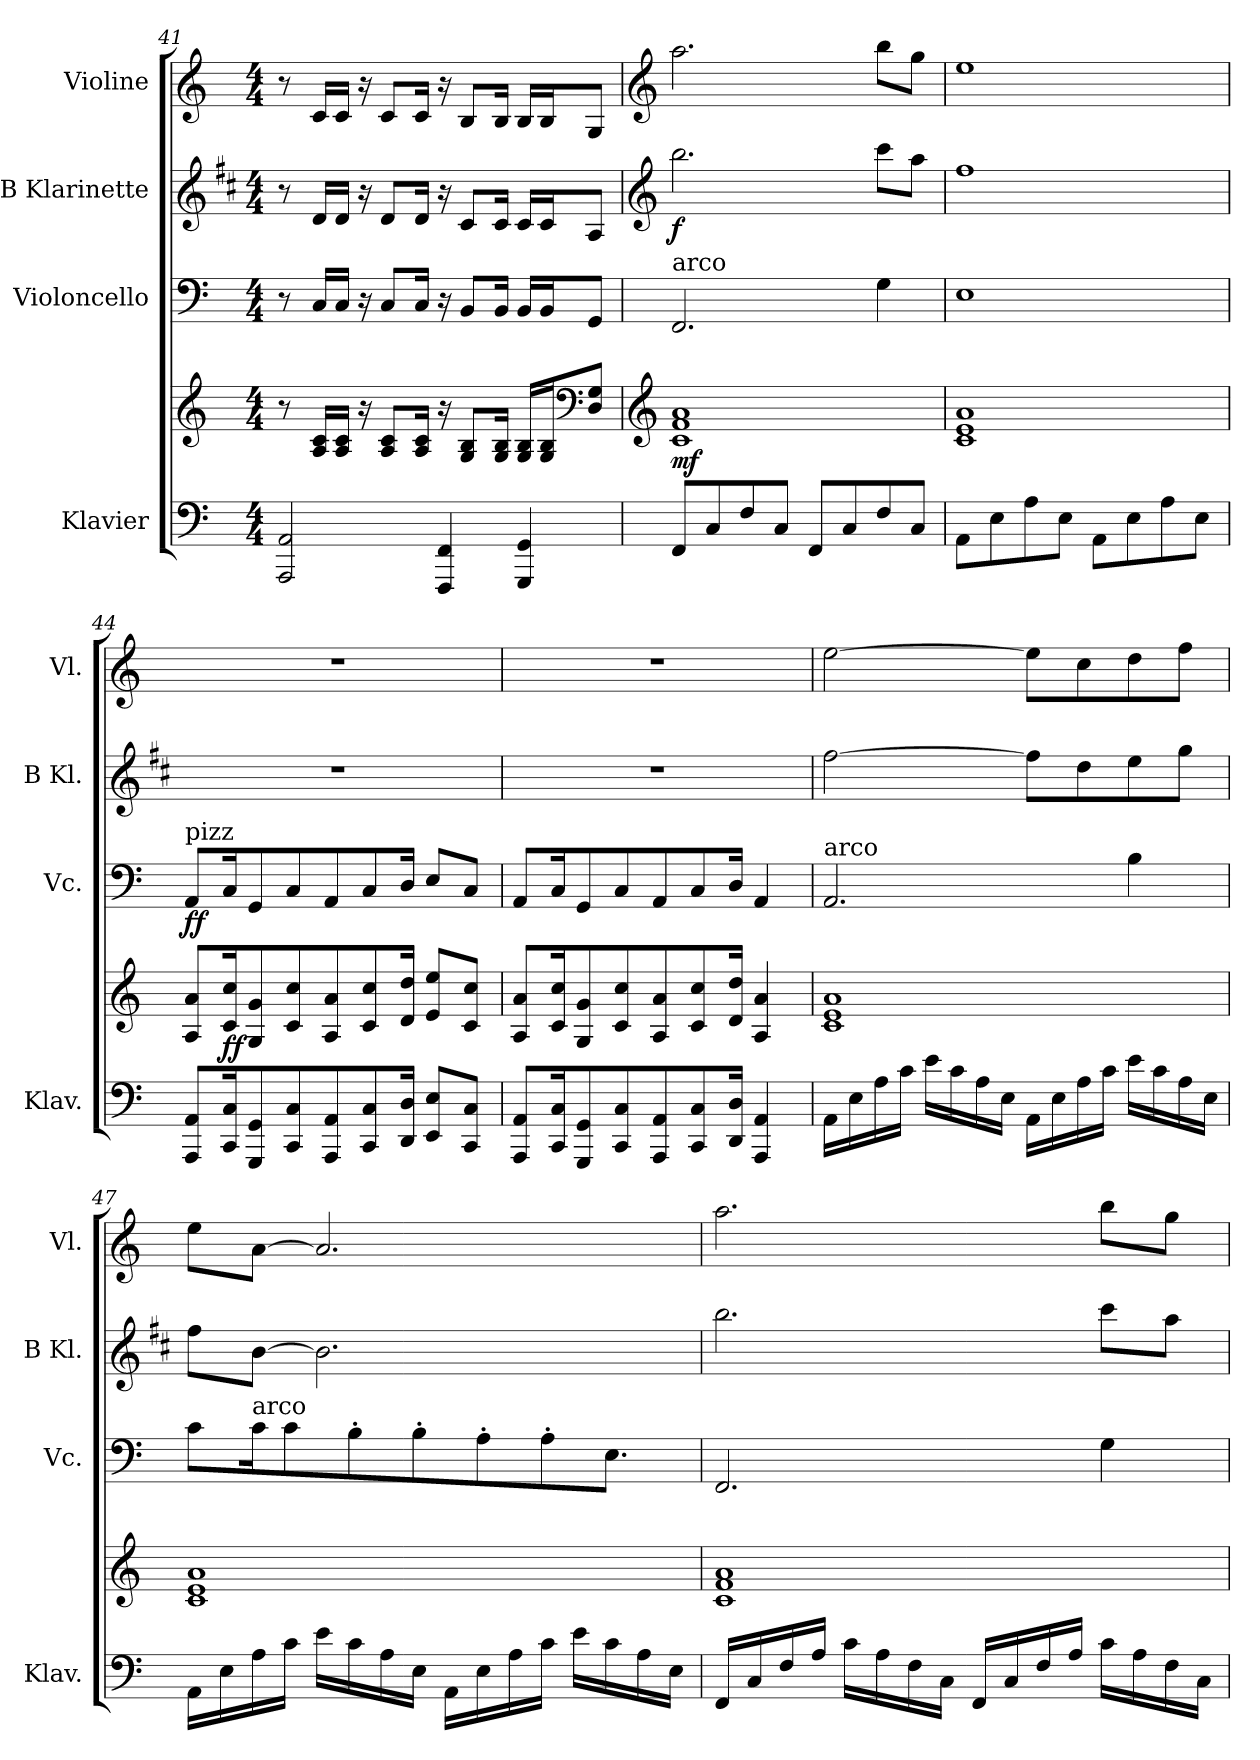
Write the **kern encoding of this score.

**kern	**kern	**dynam	**kern	**dynam	**kern	**dynam	**kern
*part4	*part4	*part4	*part3	*part3	*part2	*part2	*part1
*staff5	*staff4	*staff4/5	*staff3	*staff3	*staff2	*staff2	*staff1
*I"Klavier	*	*	*I"Violoncello	*	*I"B Klarinette	*	*I"Violine
*I'Klav.	*	*	*I'Vc.	*	*I'B Kl.	*	*I'Vl.
!!LO:LB:g=z
*clefF4	*clefG2	*	*clefF4	*	*clefG2	*	*clefG2
*	*	*	*	*	*ITrd1c2	*	*
*k[]	*k[]	*	*k[]	*	*k[]	*	*k[]
*M4/4	*M4/4	*	*M4/4	*	*M4/4	*	*M4/4
=41	=41	=41	=41	=41	=41	=41	=41
2AAA/ 2AA/	8r	.	8r	.	8r	.	8r
.	16A/ 16c/LL	.	16C/LL	.	16c/LL	.	16c/LL
.	16A/ 16c/JJ	.	16C/JJ	.	16c/JJ	.	16c/JJ
.	16r	.	16r	.	16r	.	16r
.	8A/ 8c/L	.	8C/L	.	8c/L	.	8c/L
.	16A/ 16c/Jk	.	16C/Jk	.	16c/Jk	.	16c/Jk
4FFF/ 4FF/	16r	.	16r	.	16r	.	16r
.	8G/ 8B/L	.	8BB/L	.	8B/L	.	8B/L
.	16G/ 16B/Jk	.	16BB/Jk	.	16B/Jk	.	16B/Jk
4GGG/ 4GG/	16G/ 16B/LL	.	16BB/LL	.	16B/LL	.	16B/LL
.	16G/ 16B/J	.	16BB/J	.	16B/J	.	16B/J
*	*clefF4	*	*	*	*	*	*
.	8D/ 8G/J	.	8GG/J	.	8G/J	.	8G/J
=42	=42	=42	=42	=42	=42	=42	=42
*	*clefG2	*	*	*	*clefG2	*	*clefG2
!	!	!	!LO:TX:a:t=arco	!	!	!	!
!	!	!LO:DY:b	!	!	!	!LO:DY:b	!
8FF/L	1c 1f 1a	mf	2.FF/	.	2.aa\	f	2.aa\
8C/	.	.	.	.	.	.	.
8F/	.	.	.	.	.	.	.
8C/J	.	.	.	.	.	.	.
8FF/L	.	.	.	.	.	.	.
8C/	.	.	.	.	.	.	.
8F/	.	.	4G\	.	8bb\L	.	8bb\L
8C/J	.	.	.	.	8gg\J	.	8gg\J
=43	=43	=43	=43	=43	=43	=43	=43
8AA\L	1c 1e 1a	.	1E	.	1ee	.	1ee
8E\	.	.	.	.	.	.	.
8A\	.	.	.	.	.	.	.
8E\J	.	.	.	.	.	.	.
8AA\L	.	.	.	.	.	.	.
8E\	.	.	.	.	.	.	.
8A\	.	.	.	.	.	.	.
8E\J	.	.	.	.	.	.	.
!!LO:PB:g=z
=44	=44	=44	=44	=44	=44	=44	=44
!	!	!	!LO:TX:a:t=pizz	!	!	!	!
!	!	!	!	!LO:DY:b	!	!	!
8AAA/ 8AA/L	8A/ 8a/L	.	8AA/L	ff	1r	.	1r
!	!	!LO:DY:a=2	!	!	!	!	!
16CC/ 16C/K	16c/ 16cc/K	ff	16C/K	.	.	.	.
8GGG/ 8GG/	8G/ 8g/	.	8GG/	.	.	.	.
8CC/ 8C/	8c/ 8cc/	.	8C/	.	.	.	.
8AAA/ 8AA/	8A/ 8a/	.	8AA/	.	.	.	.
8CC/ 8C/	8c/ 8cc/	.	8C/	.	.	.	.
16DD/ 16D/Jk	16d/ 16dd/Jk	.	16D/Jk	.	.	.	.
8EE/ 8E/L	8e/ 8ee/L	.	8E/L	.	.	.	.
8CC/ 8C/J	8c/ 8cc/J	.	8C/J	.	.	.	.
=45	=45	=45	=45	=45	=45	=45	=45
8AAA/ 8AA/L	8A/ 8a/L	.	8AA/L	.	1r	.	1r
16CC/ 16C/K	16c/ 16cc/K	.	16C/K	.	.	.	.
8GGG/ 8GG/	8G/ 8g/	.	8GG/	.	.	.	.
8CC/ 8C/	8c/ 8cc/	.	8C/	.	.	.	.
8AAA/ 8AA/	8A/ 8a/	.	8AA/	.	.	.	.
8CC/ 8C/	8c/ 8cc/	.	8C/	.	.	.	.
16DD/ 16D/Jk	16d/ 16dd/Jk	.	16D/Jk	.	.	.	.
4AAA/ 4AA/	4A/ 4a/	.	4AA/	.	.	.	.
=46	=46	=46	=46	=46	=46	=46	=46
!	!	!	!LO:TX:a:t=arco	!	!	!	!
16AA\LL	1c 1e 1a	.	2.AA/	.	[2ee\	.	[2ee\
16E\	.	.	.	.	.	.	.
16A\	.	.	.	.	.	.	.
16c\JJ	.	.	.	.	.	.	.
16e\LL	.	.	.	.	.	.	.
16c\	.	.	.	.	.	.	.
16A\	.	.	.	.	.	.	.
16E\JJ	.	.	.	.	.	.	.
16AA\LL	.	.	.	.	8ee\L]	.	8ee\L]
16E\	.	.	.	.	.	.	.
16A\	.	.	.	.	8cc\	.	8cc\
16c\JJ	.	.	.	.	.	.	.
16e\LL	.	.	4B\	.	8dd\	.	8dd\
16c\	.	.	.	.	.	.	.
16A\	.	.	.	.	8ff\J	.	8ff\J
16E\JJ	.	.	.	.	.	.	.
!!LO:LB:g=z
=47	=47	=47	=47	=47	=47	=47	=47
16AA\LL	1c 1e 1a	.	8c\L	.	8ee\L	.	8ee\L
16E\	.	.	.	.	.	.	.
!	!	!	!LO:TX:a:t=arco	!	!	!	!
16A\	.	.	16c\K	.	[8a\J	.	[8a\J
16c\JJ	.	.	8c\	.	.	.	.
16e\LL	.	.	.	.	2.a\]	.	2.a/]
16c\	.	.	8B'\	.	.	.	.
16A\	.	.	.	.	.	.	.
16E\JJ	.	.	8B'\	.	.	.	.
16AA\LL	.	.	.	.	.	.	.
16E\	.	.	8A'\	.	.	.	.
16A\	.	.	.	.	.	.	.
16c\JJ	.	.	8A'\	.	.	.	.
16e\LL	.	.	.	.	.	.	.
16c\	.	.	8.E\J	.	.	.	.
16A\	.	.	.	.	.	.	.
16E\JJ	.	.	.	.	.	.	.
=48	=48	=48	=48	=48	=48	=48	=48
16FF/LL	1c 1f 1a	.	2.FF/	.	2.aa\	.	2.aa\
16C/	.	.	.	.	.	.	.
16F/	.	.	.	.	.	.	.
16A/JJ	.	.	.	.	.	.	.
16c\LL	.	.	.	.	.	.	.
16A\	.	.	.	.	.	.	.
16F\	.	.	.	.	.	.	.
16C\JJ	.	.	.	.	.	.	.
16FF/LL	.	.	.	.	.	.	.
16C/	.	.	.	.	.	.	.
16F/	.	.	.	.	.	.	.
16A/JJ	.	.	.	.	.	.	.
16c\LL	.	.	4G\	.	8bb\L	.	8bb\L
16A\	.	.	.	.	.	.	.
16F\	.	.	.	.	8gg\J	.	8gg\J
16C\JJ	.	.	.	.	.	.	.
=	=	=	=	=	=	=	=
*-	*-	*-	*-	*-	*-	*-	*-
